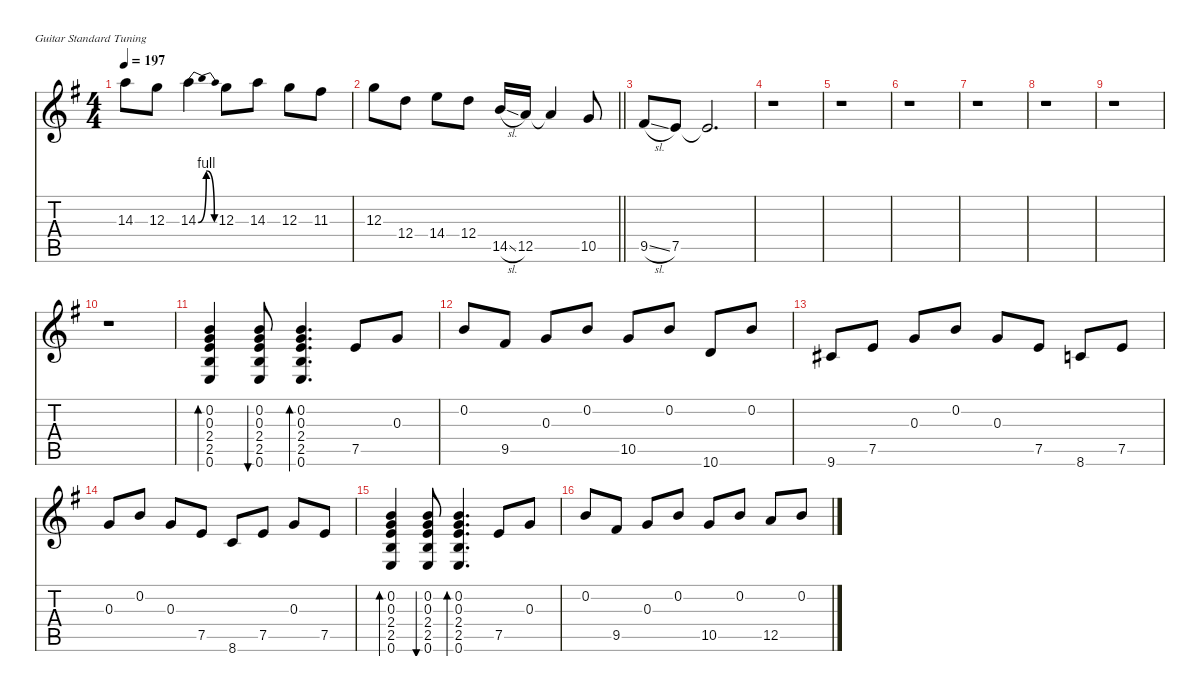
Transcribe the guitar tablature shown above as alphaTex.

\defaultSystemsLayout 4
\hideDynamics
\bracketExtendMode nobrackets
\singleTrackTrackNamePolicy hidden
\multiTrackTrackNamePolicy hidden
\firstSystemTrackNameMode fullname
\firstSystemTrackNameOrientation horizontal
\otherSystemsTrackNameOrientation horizontal
\track ("Guitar 1" "dist.guit.") {mute instrument distortionguitar}
\staff {score tabs}
\tuning (E4 B3 G3 D3 A2 E2)
\ts (4 4)
\tempo 197
\clef g2
\ks eminor
14.3{acc forcenatural}.8{dy fff beam Down} 12.3{acc forcenatural}.8{beam Down} 14.3{be (bendrelease 0 0 15 4 30 4 45 0) acc forcenatural}.4{beam Down} 12.3{acc forcenatural}.8{beam Down} 14.3{acc forcenatural}.8{beam Down} 12.3{acc forcenatural}.8{beam Down} 11.3{acc #}.8{beam Down} |
\barLineRight lightlight
12.3{acc forcenatural}.8{beam Down} 12.4{acc forcenatural}.8{beam Down} 14.4{acc forcenatural}.8{beam Down} 12.4{acc forcenatural}.8{beam Down} 14.5{sl acc forcenatural}.16{beam Up} 12.5{acc forcenatural}.16{beam Up} 12.5{t acc forcenatural}.4{dy f beam Up} 10.5{acc forcenatural}.8{dy fff beam Up} |
9.5{sl acc #}.8{dy f beam Up} 7.5{acc forcenatural}.8{beam Up} 7.5{t acc forcenatural}.2{d beam Up} |
r.1{beam Down} |
r.1{beam Down} |
r.1{beam Down} |
r.1{beam Down} |
r.1{beam Down} |
r.1{beam Down} |
r.1{beam Down} |
(0.2{acc forcenatural} 0.3{acc forcenatural} 2.4{acc forcenatural} 2.5{acc forcenatural} 0.6{acc forcenatural}).4{bd 60 dy mf instrument acousticguitarsteel beam Up} (0.2{acc forcenatural} 0.3{acc forcenatural} 2.4{acc forcenatural} 2.5{acc forcenatural} 0.6{acc forcenatural}).8{bu 60 beam Up} (0.2{acc forcenatural} 0.3{acc forcenatural} 2.4{acc forcenatural} 2.5{acc forcenatural} 0.6{acc forcenatural}).4{d bd 60 beam Up} 7.5{acc forcenatural}.8{beam Up} 0.3{acc forcenatural}.8{beam Up} |
0.2{acc forcenatural}.8{beam Up} 9.5{acc #}.8{beam Up} 0.3{acc forcenatural}.8{beam Up} 0.2{acc forcenatural}.8{beam Up} 10.5{acc forcenatural}.8{beam Up} 0.2{acc forcenatural}.8{beam Up} 10.6{acc forcenatural}.8{beam Up} 0.2{acc forcenatural}.8{beam Up} |
9.6{acc #}.8{beam Up} 7.5{acc forcenatural}.8{beam Up} 0.3{acc forcenatural}.8{beam Up} 0.2{acc forcenatural}.8{beam Up} 0.3{acc forcenatural}.8{beam Up} 7.5{acc forcenatural}.8{beam Up} 8.6{acc forcenatural}.8{beam Up} 7.5{acc forcenatural}.8{beam Up} |
0.3{acc forcenatural}.8{beam Up} 0.2{acc forcenatural}.8{beam Up} 0.3{acc forcenatural}.8{beam Up} 7.5{acc forcenatural}.8{beam Up} 8.6{acc forcenatural}.8{beam Up} 7.5{acc forcenatural}.8{beam Up} 0.3{acc forcenatural}.8{beam Up} 7.5{acc forcenatural}.8{beam Up} |
(0.2{acc forcenatural} 0.3{acc forcenatural} 2.4{acc forcenatural} 2.5{acc forcenatural} 0.6{acc forcenatural}).4{bd 60 beam Up} (0.2{acc forcenatural} 0.3{acc forcenatural} 2.4{acc forcenatural} 2.5{acc forcenatural} 0.6{acc forcenatural}).8{bu 60 beam Up} (0.2{acc forcenatural} 0.3{acc forcenatural} 2.4{acc forcenatural} 2.5{acc forcenatural} 0.6{acc forcenatural}).4{d bd 60 beam Up} 7.5{acc forcenatural}.8{beam Up} 0.3{acc forcenatural}.8{beam Up} |
0.2{acc forcenatural}.8{beam Up} 9.5{acc #}.8{beam Up} 0.3{acc forcenatural}.8{beam Up} 0.2{acc forcenatural}.8{beam Up} 10.5{acc forcenatural}.8{beam Up} 0.2{acc forcenatural}.8{beam Up} 12.5{acc forcenatural}.8{beam Up} 0.2{acc forcenatural}.8{beam Up}
